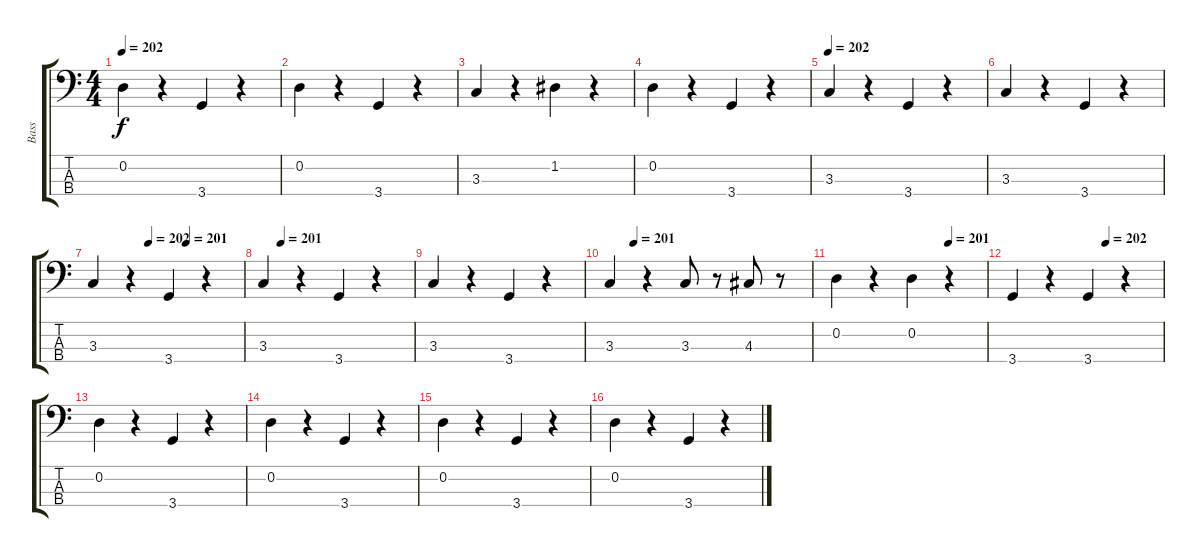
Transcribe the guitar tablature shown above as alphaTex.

\track ("Bass" "Bass") {instrument fretlessbass}
\staff {score tabs}
\tuning (G2 D2 A1 E1) {hide}
\ts (4 4)
\tempo 202
\clef f4
\ks c
0.2.4{dy f} r.4 3.4.4 r.4 |
0.2.4 r.4 3.4.4 r.4 |
3.3.4 r.4 1.2.4 r.4 |
0.2.4 r.4 3.4.4 r.4 |
\tempo 202
3.3.4 r.4 3.4.4 r.4 |
3.3.4 r.4 3.4.4 r.4 |
\tempo (202 0.375)
\tempo (201 0.625)
3.3.4 r.4 3.4.4 r.4 |
\tempo (201 0.125)
3.3.4 r.4 3.4.4 r.4 |
3.3.4 r.4 3.4.4 r.4 |
\tempo (201 0.125)
3.3.4 r.4 3.3.8 r.8 4.3.8 r.8 |
\tempo (201 0.75)
0.2.4 r.4 0.2.4 r.4 |
\tempo (202 0.625)
3.4.4 r.4 3.4.4 r.4 |
0.2.4 r.4 3.4.4 r.4 |
0.2.4 r.4 3.4.4 r.4 |
0.2.4 r.4 3.4.4 r.4 |
0.2.4 r.4 3.4.4 r.4
